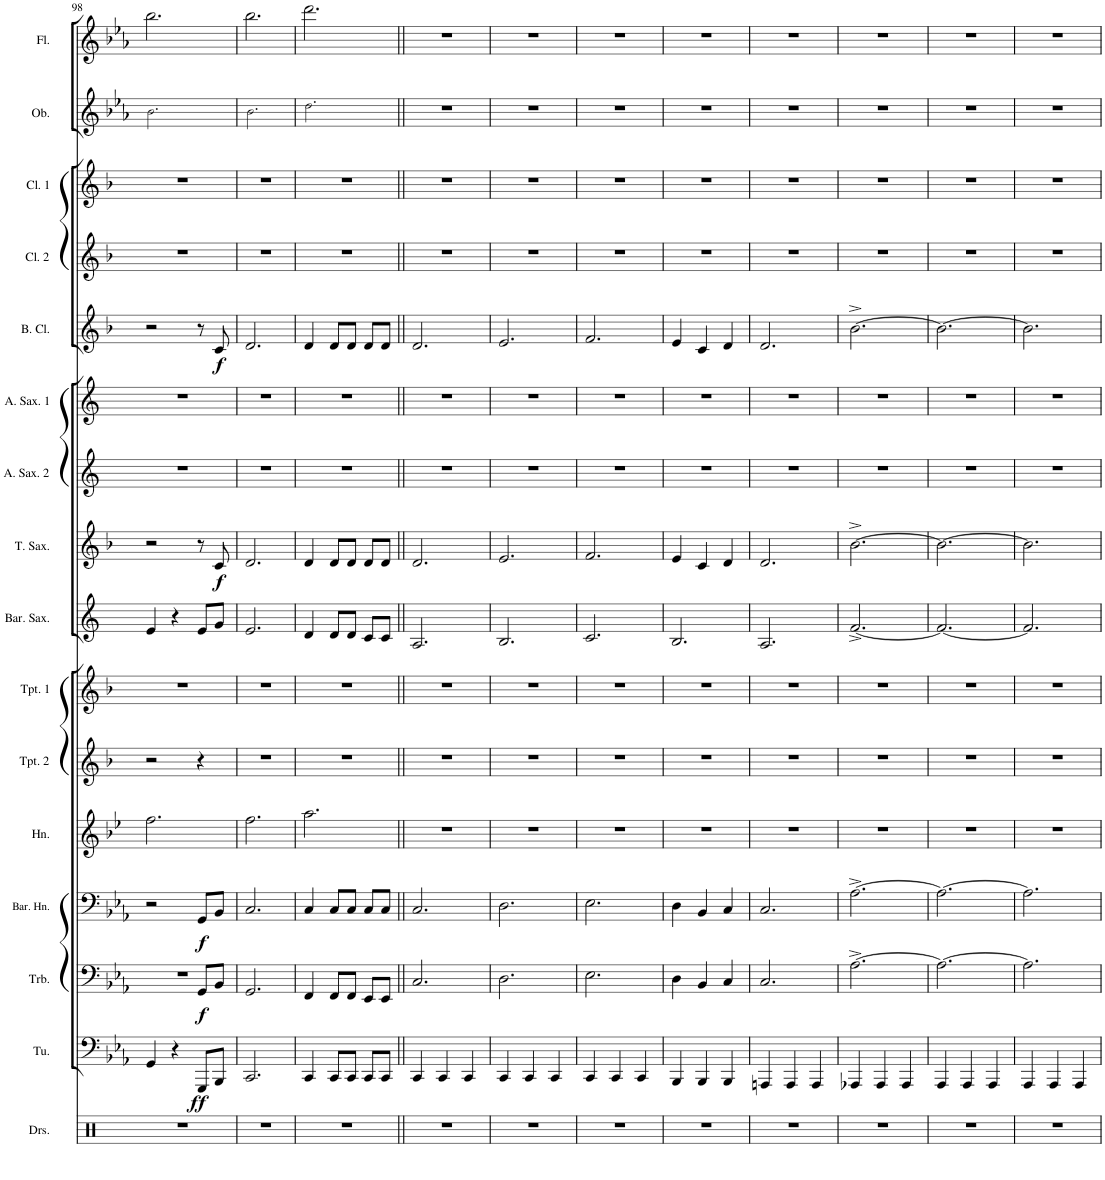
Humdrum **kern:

**kern	**kern	**dynam	**kern	**dynam	**kern	**dynam	**kern	**kern	**kern	**kern	**kern	**dynam	**kern	**kern	**kern	**dynam	**kern	**kern	**kern	**kern
*part16	*part15	*part15	*part14	*part14	*part13	*part13	*part12	*part11	*part10	*part9	*part8	*part8	*part7	*part6	*part5	*part5	*part4	*part3	*part2	*part1
*staff16	*staff15	*staff15	*staff14	*staff14	*staff13	*staff13	*staff12	*staff11	*staff10	*staff9	*staff8	*staff8	*staff7	*staff6	*staff5	*staff5	*staff4	*staff3	*staff2	*staff1
*I"Drumset	*I"Tuba	*	*I"Trombone	*	*I"Baritone Horn	*	*I"Horn	*I"Trumpet 2	*I"Trumpet 1	*I"Baritone Saxophone	*I"Tenor Saxophone	*	*I"Alto Saxophone 2	*I"Alto Saxophone 1	*I"Bass Clarinet	*	*I"Clarinet 2	*I"Clarinet 1	*I"Oboe	*I"Flute
*I'Drs.	*I'Tu.	*	*I'Trb.	*	*I'Bar. Hn.	*	*I'Hn.	*I'Tpt. 2	*I'Tpt. 1	*I'Bar. Sax.	*I'T. Sax.	*	*I'A. Sax. 2	*I'A. Sax. 1	*I'B. Cl.	*	*I'Cl. 2	*I'Cl. 1	*I'Ob.	*I'Fl.
!!LO:PB:g=z
*clefX	*clefF4	*	*clefF4	*	*clefF4	*	*clefG2	*clefG2	*clefG2	*clefG2	*clefG2	*	*clefG2	*clefG2	*clefG2	*	*clefG2	*clefG2	*clefG2	*clefG2
*	*	*	*	*	*Trd4c7	*	*Trd4c7	*Trd1c2	*Trd1c2	*Trd12c21	*Trd8c14	*	*Trd5c9	*Trd5c9	*Trd8c14	*	*Trd1c2	*Trd1c2	*	*
*k[]	*k[b-e-a-]	*	*k[b-e-a-]	*	*k[b-e-a-]	*	*k[b-e-]	*k[b-]	*k[b-]	*k[]	*k[b-]	*	*k[]	*k[]	*k[b-]	*	*k[b-]	*k[b-]	*k[b-e-a-]	*k[b-e-a-]
*M3/4	*M3/4	*	*M3/4	*	*M3/4	*	*M3/4	*M3/4	*M3/4	*M3/4	*M3/4	*	*M3/4	*M3/4	*M3/4	*	*M3/4	*M3/4	*M3/4	*M3/4
=98	=98	=98	=98	=98	=98	=98	=98	=98	=98	=98	=98	=98	=98	=98	=98	=98	=98	=98	=98	=98
*	*	*	*^	*	*	*	*	*	*	*	*	*	*	*	*	*	*	*	*	*
2.r	4GG/	.	2.r	2ryy	.	2r	.	2.ff\	2r	2.r	4e/	2r	.	2.r	2.r	2r	.	2.r	2.r	2.b-!\	2.bb-\
.	4r	.	.	.	.	.	.	.	.	.	4r	.	.	.	.	.	.	.	.	.	.
!	!	!LO:DY:b	!	!	!LO:DY:b	!	!LO:DY:b	!	!	!	!	!	!	!	!	!	!	!	!	!	!
.	8GGG/L	ff	.	2ryy	f	8GG/L	f	.	4r	.	8e/L	8r	.	.	.	8r	.	.	.	.	.
!	!	!	!	!	!	!	!	!	!	!	!	!	!LO:DY:b	!	!	!	!LO:DY:b	!	!	!	!
.	8BBB-/J	.	.	.	.	8BB-/J	.	.	.	.	8g/J	8c/	f	.	.	8c/	f	.	.	.	.
4ryy	4ryy	.	8GG/L	.	.	4ryy	.	4ryy	4ryy	4ryy	4ryy	4ryy	.	4ryy	4ryy	4ryy	.	4ryy	4ryy	4ryy	4ryy
.	.	.	8BB-/J	.	.	.	.	.	.	.	.	.	.	.	.	.	.	.	.	.	.
*	*	*	*v	*v	*	*	*	*	*	*	*	*	*	*	*	*	*	*	*	*	*
=99	=99	=99	=99	=99	=99	=99	=99	=99	=99	=99	=99	=99	=99	=99	=99	=99	=99	=99	=99	=99
2.r	2.CC/	.	2.GG/	.	2.C/	.	2.ff\	2.r	2.r	2.e/	2.d/	.	2.r	2.r	2.d/	.	2.r	2.r	2.b-!\	2.bb-\
=100	=100	=100	=100	=100	=100	=100	=100	=100	=100	=100	=100	=100	=100	=100	=100	=100	=100	=100	=100	=100
2.r	4CC/	.	4FF/	.	4C/	.	2.aa\	2.r	2.r	4d/	4d/	.	2.r	2.r	4d/	.	2.r	2.r	2.dd!\	2.ddd\
.	8CC/L	.	8FF/L	.	8C/L	.	.	.	.	8d/L	8d/L	.	.	.	8d/L	.	.	.	.	.
.	8CC/J	.	8FF/J	.	8C/J	.	.	.	.	8d/J	8d/J	.	.	.	8d/J	.	.	.	.	.
.	8CC/L	.	8EE-/L	.	8C/L	.	.	.	.	8c/L	8d/L	.	.	.	8d/L	.	.	.	.	.
.	8CC/J	.	8EE-/J	.	8C/J	.	.	.	.	8c/J	8d/J	.	.	.	8d/J	.	.	.	.	.
=101||	=101||	=101||	=101||	=101||	=101||	=101||	=101||	=101||	=101||	=101||	=101||	=101||	=101||	=101||	=101||	=101||	=101||	=101||	=101||	=101||
2.r	4CC/	.	2.C/	.	2.C/	.	2.r	2.r	2.r	2.A/	2.d/	.	2.r	2.r	2.d/	.	2.r	2.r	2.r	2.r
.	4CC/	.	.	.	.	.	.	.	.	.	.	.	.	.	.	.	.	.	.	.
.	4CC/	.	.	.	.	.	.	.	.	.	.	.	.	.	.	.	.	.	.	.
=102	=102	=102	=102	=102	=102	=102	=102	=102	=102	=102	=102	=102	=102	=102	=102	=102	=102	=102	=102	=102
2.r	4CC/	.	2.D\	.	2.D\	.	2.r	2.r	2.r	2.B/	2.e/	.	2.r	2.r	2.e/	.	2.r	2.r	2.r	2.r
.	4CC/	.	.	.	.	.	.	.	.	.	.	.	.	.	.	.	.	.	.	.
.	4CC/	.	.	.	.	.	.	.	.	.	.	.	.	.	.	.	.	.	.	.
=103	=103	=103	=103	=103	=103	=103	=103	=103	=103	=103	=103	=103	=103	=103	=103	=103	=103	=103	=103	=103
2.r	4CC/	.	2.E-\	.	2.E-\	.	2.r	2.r	2.r	2.c/	2.f/	.	2.r	2.r	2.f/	.	2.r	2.r	2.r	2.r
.	4CC/	.	.	.	.	.	.	.	.	.	.	.	.	.	.	.	.	.	.	.
.	4CC/	.	.	.	.	.	.	.	.	.	.	.	.	.	.	.	.	.	.	.
=104	=104	=104	=104	=104	=104	=104	=104	=104	=104	=104	=104	=104	=104	=104	=104	=104	=104	=104	=104	=104
2.r	4BBB-/	.	4D\	.	4D\	.	2.r	2.r	2.r	2.B/	4e/	.	2.r	2.r	4e/	.	2.r	2.r	2.r	2.r
.	4BBB-/	.	4BB-/	.	4BB-/	.	.	.	.	.	4c/	.	.	.	4c/	.	.	.	.	.
.	4BBB-/	.	4C/	.	4C/	.	.	.	.	.	4d/	.	.	.	4d/	.	.	.	.	.
=105	=105	=105	=105	=105	=105	=105	=105	=105	=105	=105	=105	=105	=105	=105	=105	=105	=105	=105	=105	=105
2.r	4AAAn/	.	2.C/	.	2.C/	.	2.r	2.r	2.r	2.A/	2.d/	.	2.r	2.r	2.d/	.	2.r	2.r	2.r	2.r
.	4AAA/	.	.	.	.	.	.	.	.	.	.	.	.	.	.	.	.	.	.	.
.	4AAA/	.	.	.	.	.	.	.	.	.	.	.	.	.	.	.	.	.	.	.
=106	=106	=106	=106	=106	=106	=106	=106	=106	=106	=106	=106	=106	=106	=106	=106	=106	=106	=106	=106	=106
2.r	4AAA-X/	.	[2.A-^\	.	[2.A-^\	.	2.r	2.r	2.r	[2.f^/	[2.b-^\	.	2.r	2.r	[2.b-^\	.	2.r	2.r	2.r	2.r
.	4AAA-/	.	.	.	.	.	.	.	.	.	.	.	.	.	.	.	.	.	.	.
.	4AAA-/	.	.	.	.	.	.	.	.	.	.	.	.	.	.	.	.	.	.	.
=107	=107	=107	=107	=107	=107	=107	=107	=107	=107	=107	=107	=107	=107	=107	=107	=107	=107	=107	=107	=107
2.r	4AAA-/	.	2.A-\_	.	2.A-\_	.	2.r	2.r	2.r	2.f/_	2.b-\_	.	2.r	2.r	2.b-\_	.	2.r	2.r	2.r	2.r
.	4AAA-/	.	.	.	.	.	.	.	.	.	.	.	.	.	.	.	.	.	.	.
.	4AAA-/	.	.	.	.	.	.	.	.	.	.	.	.	.	.	.	.	.	.	.
=108	=108	=108	=108	=108	=108	=108	=108	=108	=108	=108	=108	=108	=108	=108	=108	=108	=108	=108	=108	=108
2.r	4AAA-/	.	2.A-\]	.	2.A-\]	.	2.r	2.r	2.r	2.f/]	2.b-\]	.	2.r	2.r	2.b-\]	.	2.r	2.r	2.r	2.r
.	4AAA-/	.	.	.	.	.	.	.	.	.	.	.	.	.	.	.	.	.	.	.
.	4AAA-/	.	.	.	.	.	.	.	.	.	.	.	.	.	.	.	.	.	.	.
=	=	=	=	=	=	=	=	=	=	=	=	=	=	=	=	=	=	=	=	=
*-	*-	*-	*-	*-	*-	*-	*-	*-	*-	*-	*-	*-	*-	*-	*-	*-	*-	*-	*-	*-
